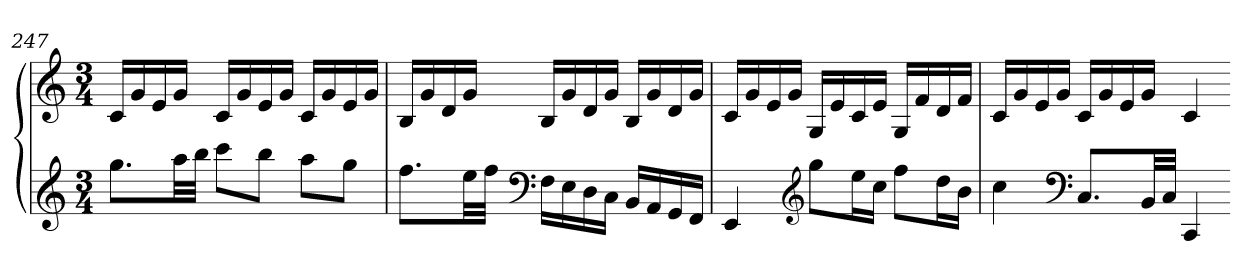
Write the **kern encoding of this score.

**kern	**kern
*part1	*part1
*staff2	*staff1
*clefG2	*clefG2
*k[]	*k[]
*C:	*C:
*M3/4	*M3/4
=247	=247
8.ggL	16cLL
.	16g
.	16e
32aaLL	16gJJ
32bbJJJ	.
8cccL	16cLL
.	16g
8bbJ	16e
.	16gJJ
8aaL	16cLL
.	16g
8ggJ	16e
.	16gJJ
=248	=248
8.ffL	16BLL
.	16g
.	16d
32eeLL	16gJJ
32ffJJJ	.
*clefF4	*
16FLL	16BLL
16E	16g
16D	16d
16CJJ	16gJJ
16BBLL	16BLL
16AA	16g
16GG	16d
16FFJJ	16gJJ
=249	=249
4EE	16cLL
.	16g
.	16e
.	16gJJ
*clefG2	*
8ggL	16GLL
.	16e
16eeL	16c
16ccJJ	16eJJ
8ffL	16GLL
.	16f
16ddL	16d
16bJJ	16fJJ
=250	=250
4cc	16cLL
.	16g
.	16e
.	16gJJ
*clefF4	*
8.CL	16cLL
.	16g
.	16e
32BBLL	16gJJ
32CJJJ	.
4CC	4c
=-	=-
*-	*-
